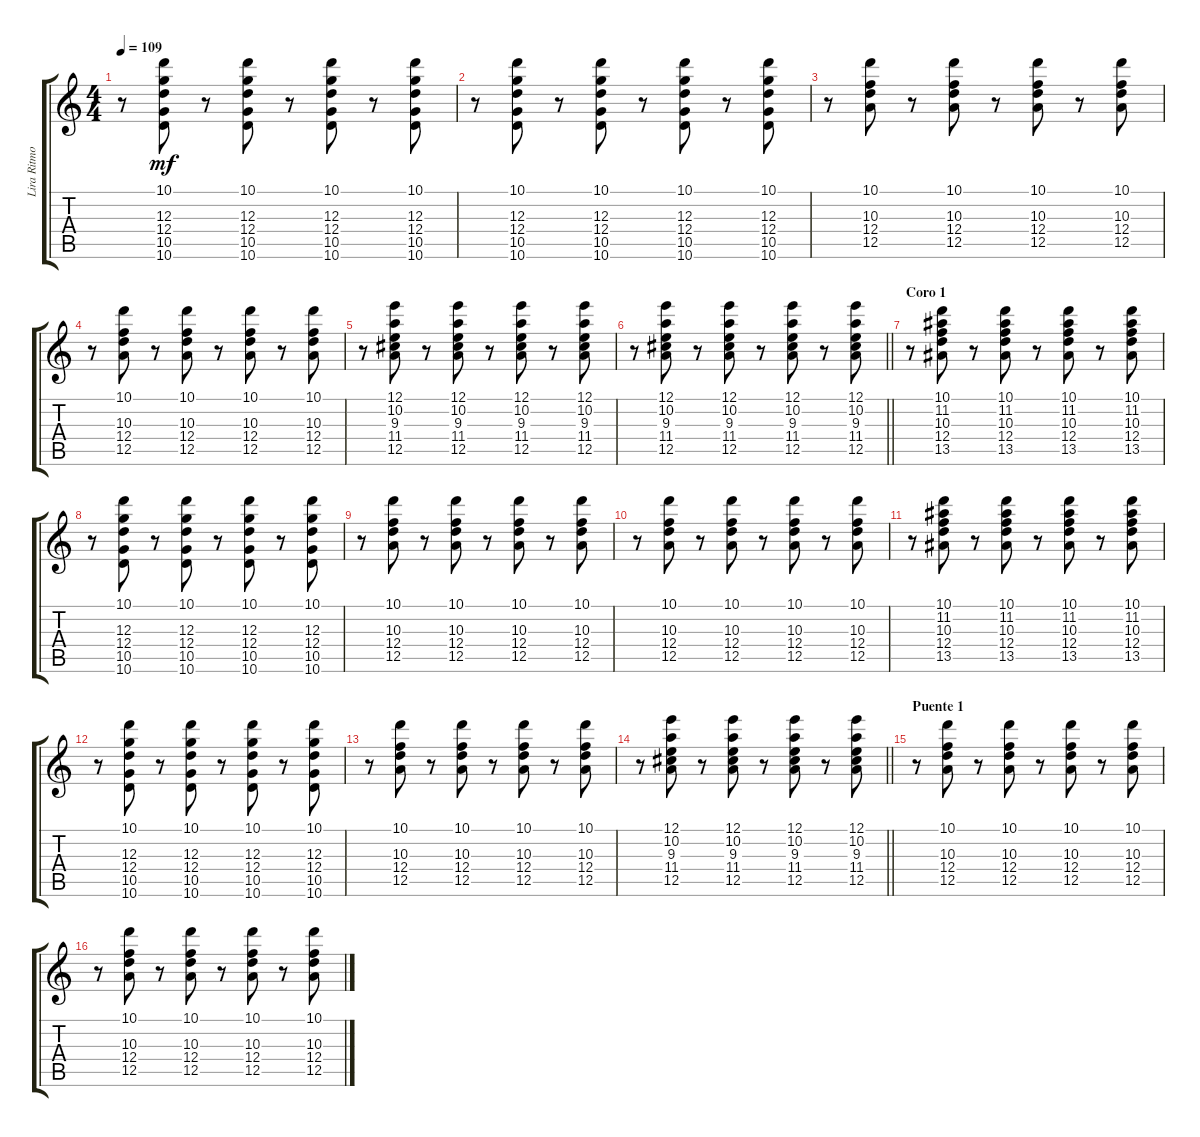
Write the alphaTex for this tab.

\track ("Lira Ritmo" "Lira Ritmo") {instrument overdrivenguitar}
\staff {score tabs}
\tuning (E4 B3 G3 D3 A2 E2) {hide}
\ts (4 4)
\tempo 109
\clef g2
\ks c
r.8{dy mf} (10.1 12.3 12.4 10.5 10.6).8 r.8 (10.1 12.3 12.4 10.5 10.6).8 r.8 (10.1 12.3 12.4 10.5 10.6).8 r.8 (10.1 12.3 12.4 10.5 10.6).8 |
r.8 (10.1 12.3 12.4 10.5 10.6).8 r.8 (10.1 12.3 12.4 10.5 10.6).8 r.8 (10.1 12.3 12.4 10.5 10.6).8 r.8 (10.1 12.3 12.4 10.5 10.6).8 |
r.8 (10.1 10.3 12.4 12.5).8{balance 8} r.8 (10.1 10.3 12.4 12.5).8{balance 8} r.8 (10.1 10.3 12.4 12.5).8{balance 8} r.8 (10.1 10.3 12.4 12.5).8{balance 8} |
r.8 (10.1 10.3 12.4 12.5).8{balance 8} r.8 (10.1 10.3 12.4 12.5).8{balance 8} r.8 (10.1 10.3 12.4 12.5).8{balance 8} r.8 (10.1 10.3 12.4 12.5).8{balance 8} |
r.8 (12.1 10.2 9.3 11.4 12.5).8 r.8 (12.1 10.2 9.3 11.4 12.5).8 r.8 (12.1 10.2 9.3 11.4 12.5).8 r.8 (12.1 10.2 9.3 11.4 12.5).8 |
\barLineRight lightlight
r.8 (12.1 10.2 9.3 11.4 12.5).8 r.8 (12.1 10.2 9.3 11.4 12.5).8 r.8 (12.1 10.2 9.3 11.4 12.5).8 r.8 (12.1 10.2 9.3 11.4 12.5).8 |
\section ("" "Coro 1")
r.8 (10.1 11.2 10.3 12.4 13.5).8{balance 8} r.8 (10.1 11.2 10.3 12.4 13.5).8 r.8 (10.1 11.2 10.3 12.4 13.5).8 r.8 (10.1 11.2 10.3 12.4 13.5).8 |
r.8 (10.1 12.3 12.4 10.5 10.6).8 r.8 (10.1 12.3 12.4 10.5 10.6).8 r.8 (10.1 12.3 12.4 10.5 10.6).8 r.8 (10.1 12.3 12.4 10.5 10.6).8 |
r.8 (10.1 10.3 12.4 12.5).8{balance 8} r.8 (10.1 10.3 12.4 12.5).8{balance 8} r.8 (10.1 10.3 12.4 12.5).8{balance 8} r.8 (10.1 10.3 12.4 12.5).8{balance 8} |
r.8 (10.1 10.3 12.4 12.5).8{balance 8} r.8 (10.1 10.3 12.4 12.5).8{balance 8} r.8 (10.1 10.3 12.4 12.5).8{balance 8} r.8 (10.1 10.3 12.4 12.5).8{balance 8} |
r.8 (10.1 11.2 10.3 12.4 13.5).8{balance 8} r.8 (10.1 11.2 10.3 12.4 13.5).8 r.8 (10.1 11.2 10.3 12.4 13.5).8 r.8 (10.1 11.2 10.3 12.4 13.5).8 |
r.8 (10.1 12.3 12.4 10.5 10.6).8 r.8 (10.1 12.3 12.4 10.5 10.6).8 r.8 (10.1 12.3 12.4 10.5 10.6).8 r.8 (10.1 12.3 12.4 10.5 10.6).8 |
r.8 (10.1 10.3 12.4 12.5).8{balance 8} r.8 (10.1 10.3 12.4 12.5).8{balance 8} r.8 (10.1 10.3 12.4 12.5).8{balance 8} r.8 (10.1 10.3 12.4 12.5).8{balance 8} |
\barLineRight lightlight
r.8 (12.1 10.2 9.3 11.4 12.5).8{balance 8} r.8 (12.1 10.2 9.3 11.4 12.5).8 r.8 (12.1 10.2 9.3 11.4 12.5).8 r.8 (12.1 10.2 9.3 11.4 12.5).8 |
\section ("" "Puente 1")
r.8 (10.1 10.3 12.4 12.5).8{balance 8} r.8 (10.1 10.3 12.4 12.5).8{balance 8} r.8 (10.1 10.3 12.4 12.5).8{balance 8} r.8 (10.1 10.3 12.4 12.5).8{balance 8} |
r.8 (10.1 10.3 12.4 12.5).8{balance 8} r.8 (10.1 10.3 12.4 12.5).8{balance 8} r.8 (10.1 10.3 12.4 12.5).8{balance 8} r.8 (10.1 10.3 12.4 12.5).8{balance 8}
